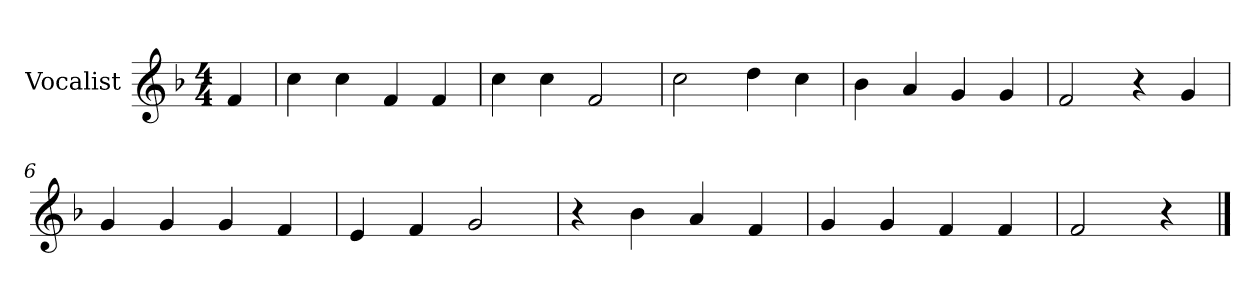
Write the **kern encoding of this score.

**kern
*part1
*staff1
*I"Vocalist
*k[b-]
*F:
*M4/4
=
4f
=1
4cc
4cc
4f
4f
=2
4cc
4cc
2f
=3
2cc
4dd
4cc
=4
4b-
4a
4g
4g
=5
2f
4r
4g
=6
4g
4g
4g
4f
=7
4e
4f
2g
=8
4r
4b-
4a
4f
=9
4g
4g
4f
4f
=10
2f
4r
==
*-
